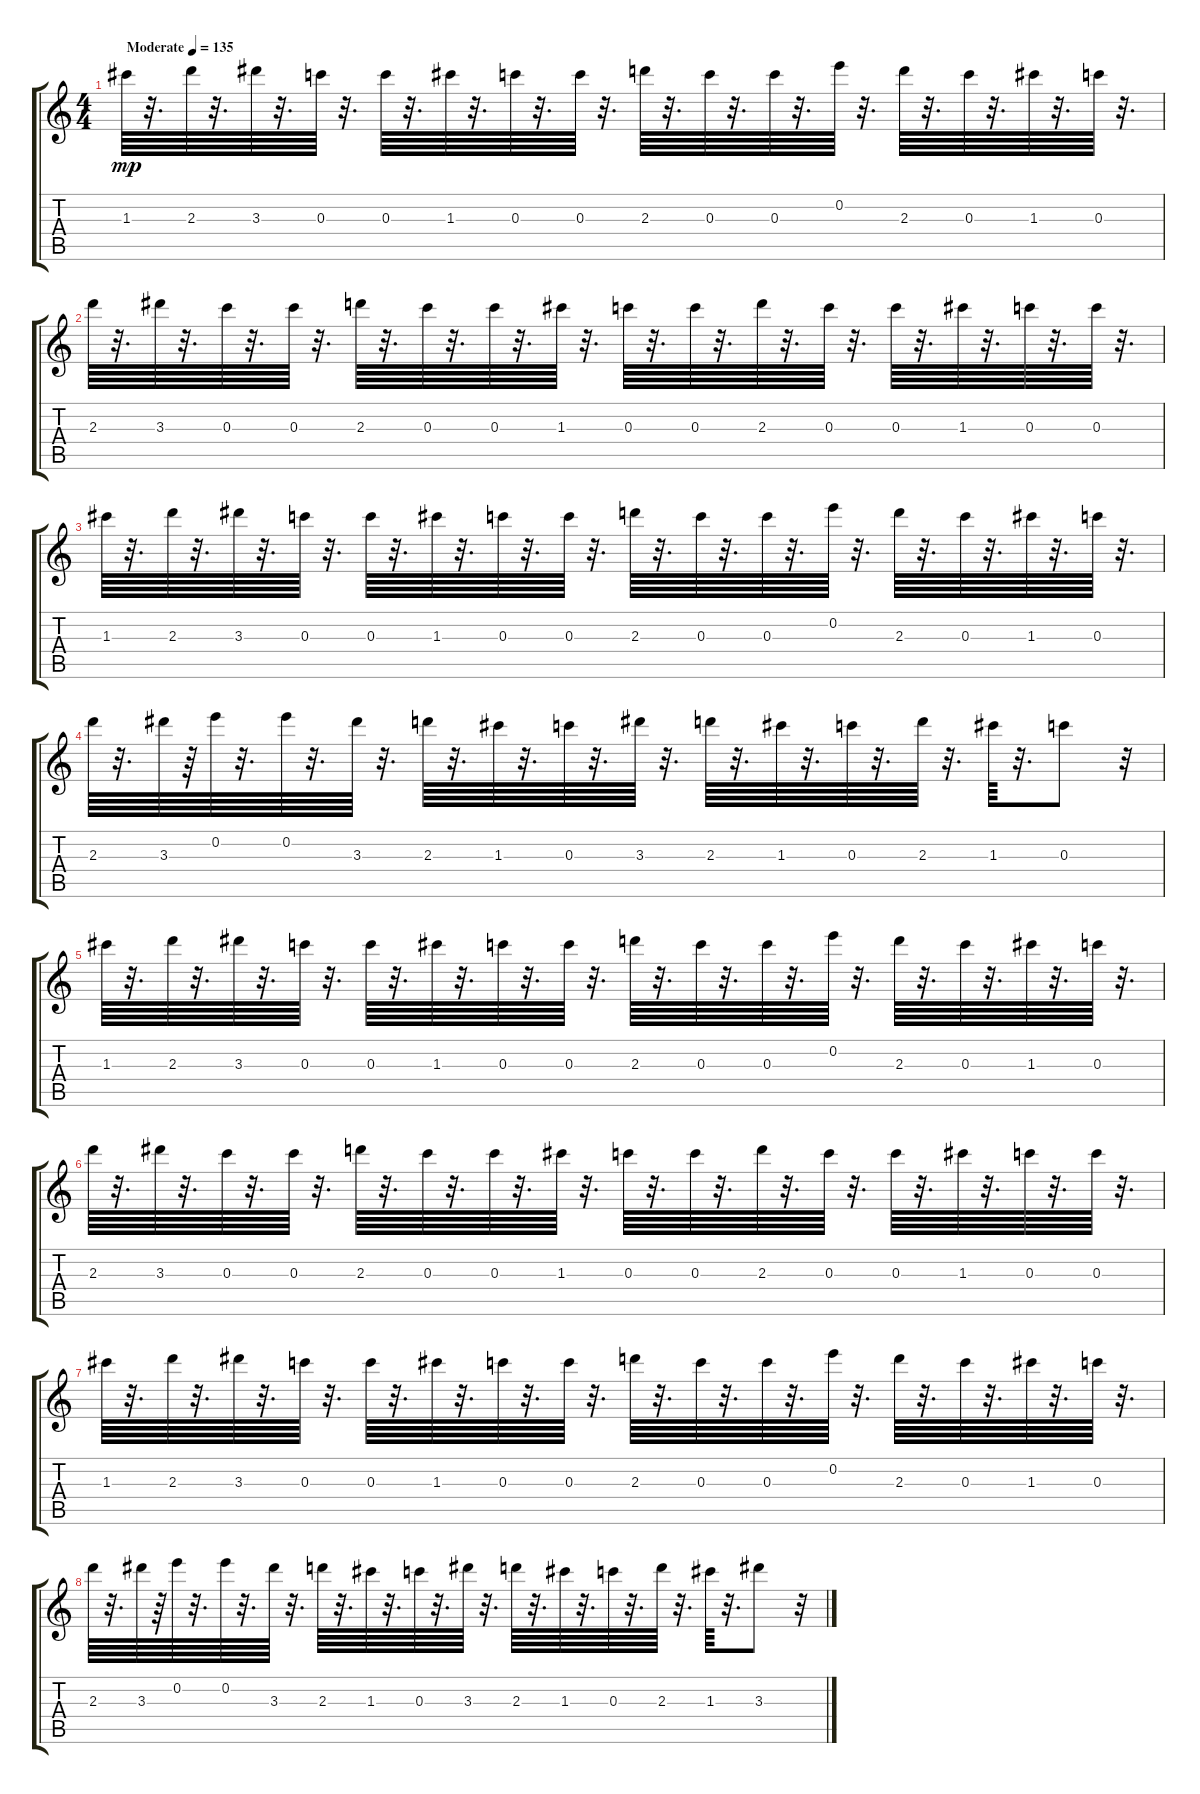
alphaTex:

\track "" {instrument distortionguitar}
\staff {score tabs}
\tuning (Ab5 E5 C5 Ab4 E4 C4) {hide}
\ts (4 4)
\tempo (135 "Moderate")
\clef g2
\ks c
1.3.64{dy mp instrument distortionguitar} r.32{d} 2.3.64 r.32{d} 3.3.64 r.32{d} 0.3.64 r.32{d} 0.3.64 r.32{d} 1.3.64 r.32{d} 0.3.64 r.32{d} 0.3.64 r.32{d} 2.3.64 r.32{d} 0.3.64 r.32{d} 0.3.64 r.32{d} 0.2.64 r.32{d} 2.3.64 r.32{d} 0.3.64 r.32{d} 1.3.64 r.32{d} 0.3.64 r.32{d} |
2.3.64 r.32{d} 3.3.64 r.32{d} 0.3.64 r.32{d} 0.3.64 r.32{d} 2.3.64 r.32{d} 0.3.64 r.32{d} 0.3.64 r.32{d} 1.3.64 r.32{d} 0.3.64 r.32{d} 0.3.64 r.32{d} 2.3.64 r.32{d} 0.3.64 r.32{d} 0.3.64 r.32{d} 1.3.64 r.32{d} 0.3.64 r.32{d} 0.3.64 r.32{d} |
1.3.64 r.32{d} 2.3.64 r.32{d} 3.3.64 r.32{d} 0.3.64 r.32{d} 0.3.64 r.32{d} 1.3.64 r.32{d} 0.3.64 r.32{d} 0.3.64 r.32{d} 2.3.64 r.32{d} 0.3.64 r.32{d} 0.3.64 r.32{d} 0.2.64 r.32{d} 2.3.64 r.32{d} 0.3.64 r.32{d} 1.3.64 r.32{d} 0.3.64 r.32{d} |
2.3.64 r.32{d} 3.3.64 r.64 0.2.64 r.32{d} 0.2.64 r.32{d} 3.3.64 r.32{d} 2.3.64 r.32{d} 1.3.64 r.32{d} 0.3.64 r.32{d} 3.3.64 r.32{d} 2.3.64 r.32{d} 1.3.64 r.32{d} 0.3.64 r.32{d} 2.3.64 r.32{d} 1.3.64 r.32{d} 0.3.8 r.32 |
1.3.64 r.32{d} 2.3.64 r.32{d} 3.3.64 r.32{d} 0.3.64 r.32{d} 0.3.64 r.32{d} 1.3.64 r.32{d} 0.3.64 r.32{d} 0.3.64 r.32{d} 2.3.64 r.32{d} 0.3.64 r.32{d} 0.3.64 r.32{d} 0.2.64 r.32{d} 2.3.64 r.32{d} 0.3.64 r.32{d} 1.3.64 r.32{d} 0.3.64 r.32{d} |
2.3.64 r.32{d} 3.3.64 r.32{d} 0.3.64 r.32{d} 0.3.64 r.32{d} 2.3.64 r.32{d} 0.3.64 r.32{d} 0.3.64 r.32{d} 1.3.64 r.32{d} 0.3.64 r.32{d} 0.3.64 r.32{d} 2.3.64 r.32{d} 0.3.64 r.32{d} 0.3.64 r.32{d} 1.3.64 r.32{d} 0.3.64 r.32{d} 0.3.64 r.32{d} |
1.3.64 r.32{d} 2.3.64 r.32{d} 3.3.64 r.32{d} 0.3.64 r.32{d} 0.3.64 r.32{d} 1.3.64 r.32{d} 0.3.64 r.32{d} 0.3.64 r.32{d} 2.3.64 r.32{d} 0.3.64 r.32{d} 0.3.64 r.32{d} 0.2.64 r.32{d} 2.3.64 r.32{d} 0.3.64 r.32{d} 1.3.64 r.32{d} 0.3.64 r.32{d} |
2.3.64 r.32{d} 3.3.64 r.64 0.2.64 r.32{d} 0.2.64 r.32{d} 3.3.64 r.32{d} 2.3.64 r.32{d} 1.3.64 r.32{d} 0.3.64 r.32{d} 3.3.64 r.32{d} 2.3.64 r.32{d} 1.3.64 r.32{d} 0.3.64 r.32{d} 2.3.64 r.32{d} 1.3.64 r.32{d} 3.3.8 r.32
